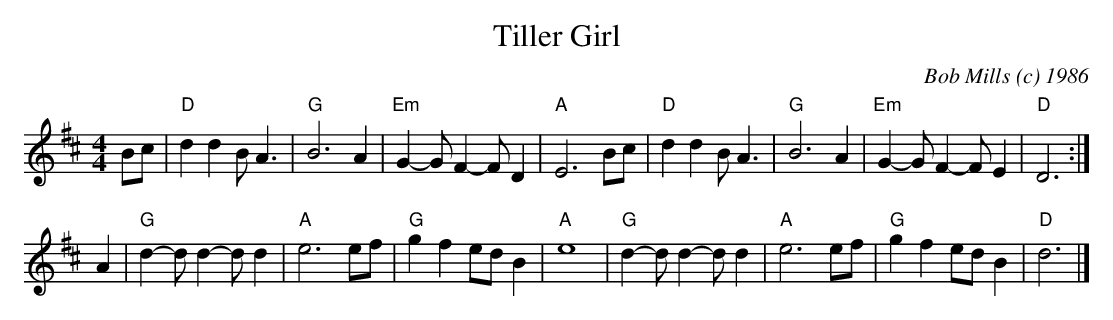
X:1
T: Tiller Girl
C: Bob Mills (c) 1986
M: 4/4
K: D
L: 1/4
B/c/|"D"d d B< A| "G"B3 A |"Em"G-G/ F-F/ D|"A"E3 B/c/|\
"D"d d B< A| "G"B3 A |"Em"G-G/ F-F/ E|"D"D3 :|
A| "G"d-d/ d-d/ d|"A"e3 e/f/|"G"g f e/d/ B| "A"e4|\
"G"d-d/ d-d/ d|"A"e3 e/f/|"G"g f e/d/ B| "D"d3|]
